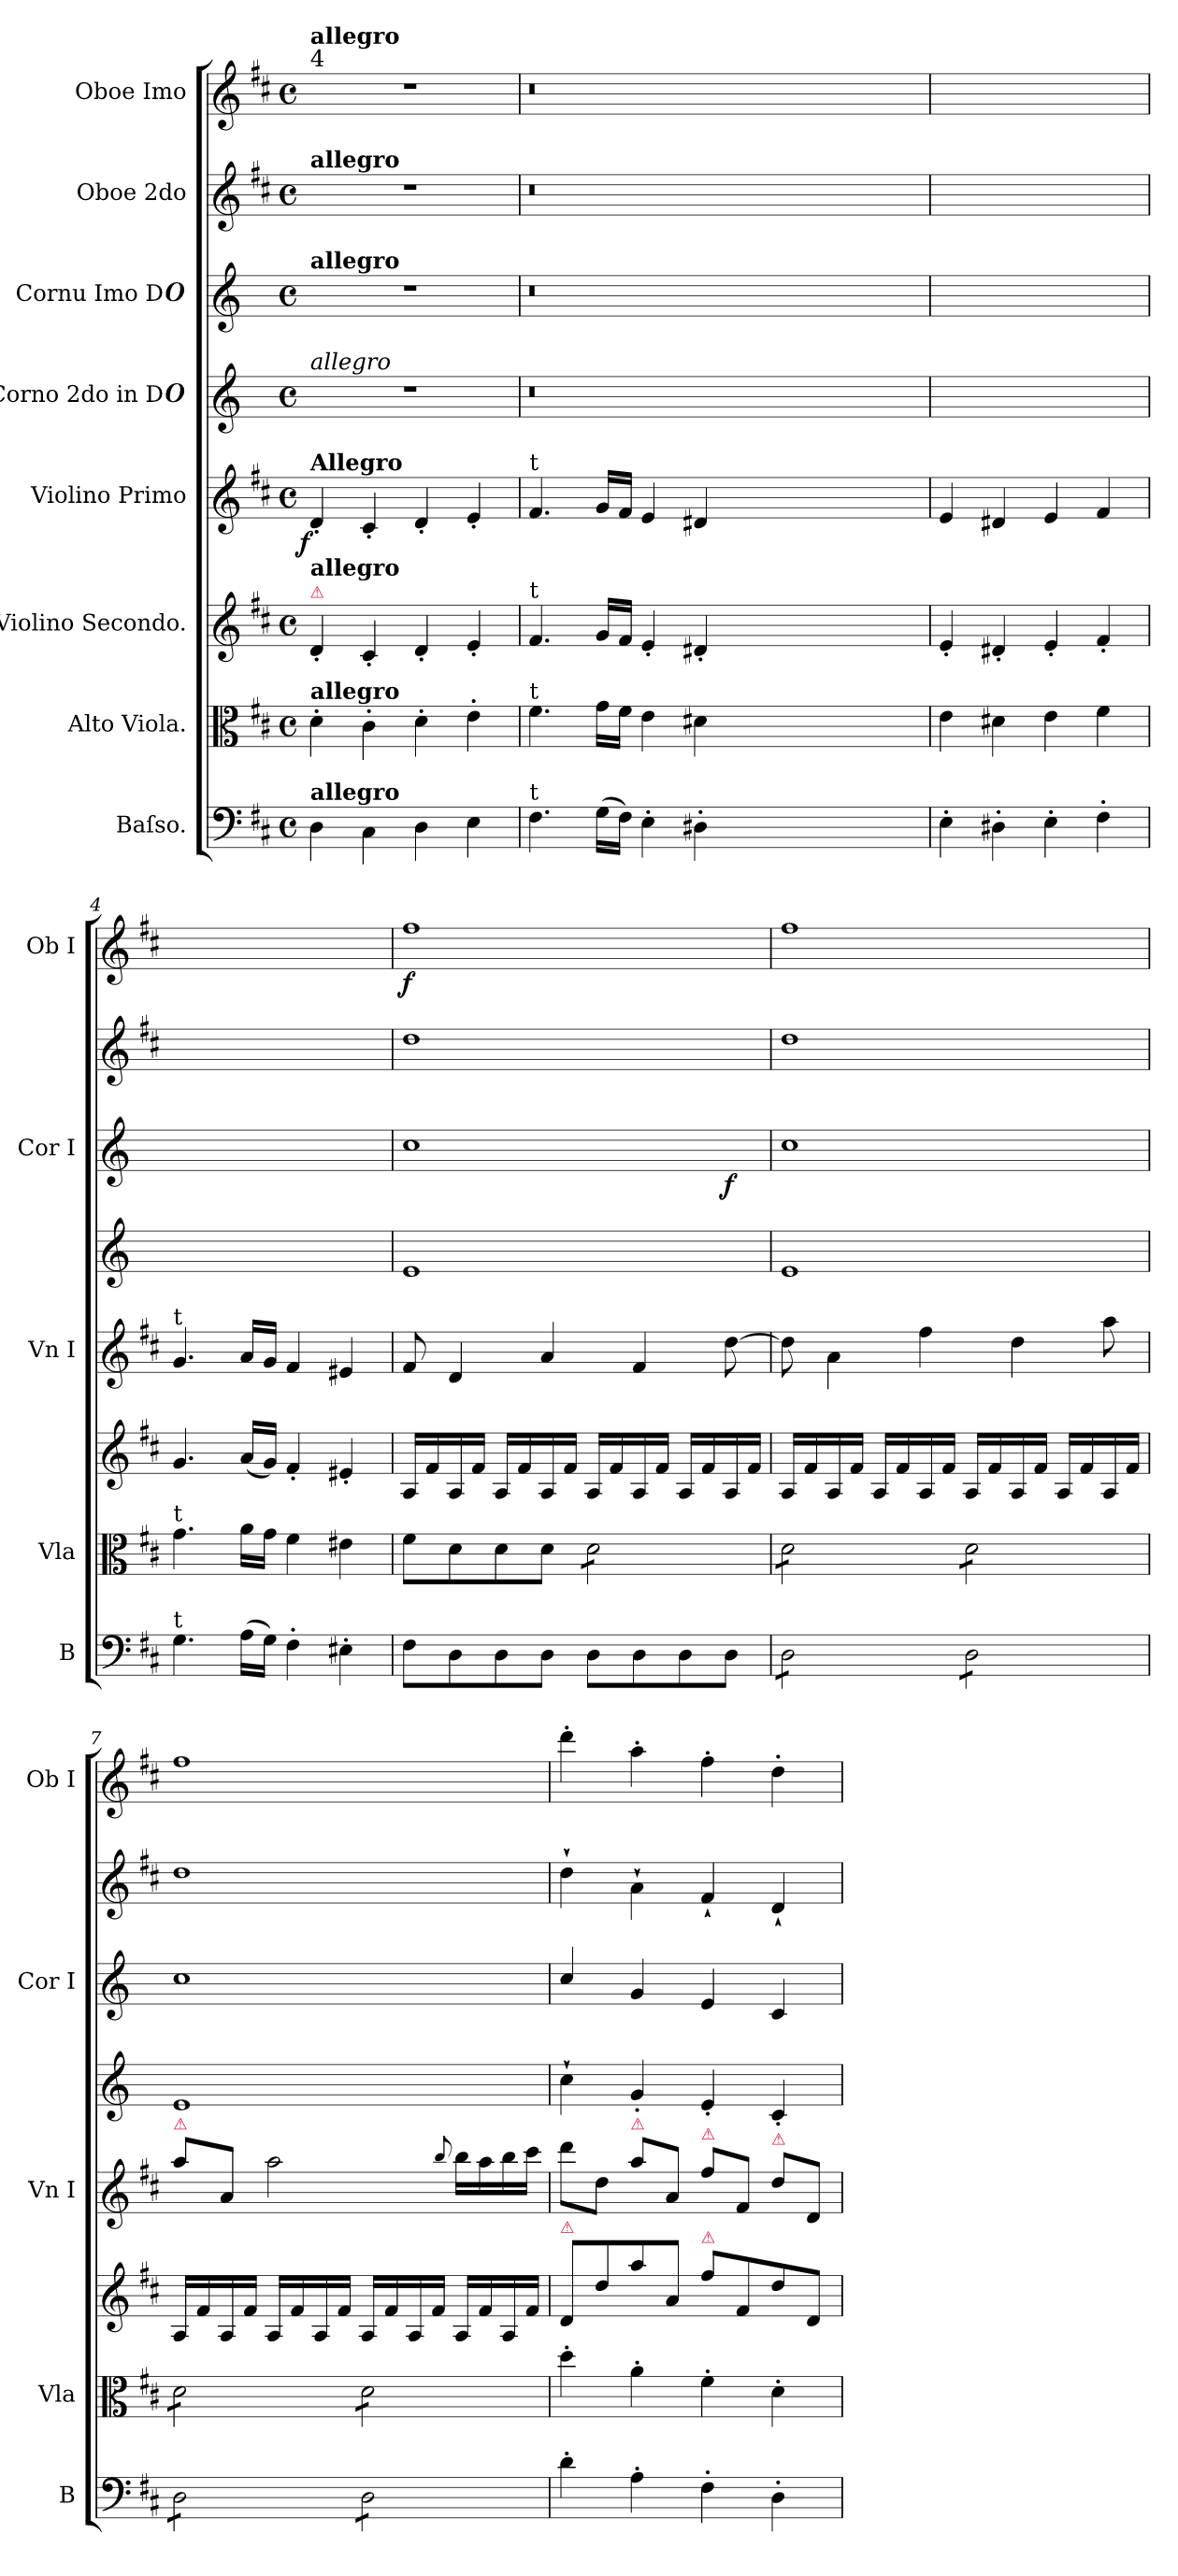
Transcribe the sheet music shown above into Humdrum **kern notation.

**kern	**kern	**dynam	**kern	**dynam	**kern	**dynam	**kern	**kern	**dynam	**kern	**kern	**dynam
*part8	*part7	*part7	*part6	*part6	*part5	*part5	*part4	*part3	*part3	*part2	*part1	*part1
*staff8	*staff7	*staff7	*staff6	*staff6	*staff5	*staff5	*staff4	*staff3	*staff3	*staff2	*staff1	*staff1
*I"Baſso.	*I"Alto Viola.	*	*I"Violino Secondo.	*	*I"Violino Primo	*	*I"Corno 2do in D#	*I"Cornu Imo D#	*	*I"Oboe 2do	*I"Oboe Imo	*
*I'B	*I'Vla	*	*	*	*I'Vn I	*	*	*I'Cor I	*	*	*I'Ob I	*
*clefF4	*clefC3	*	*clefG2	*	*clefG2	*	*clefG2	*clefG2	*	*clefG2	*clefG2	*
*	*	*	*	*	*	*	*ITrd-1c-2	*ITrd-1c-2	*	*	*	*
*k[f#c#]	*k[f#c#]	*	*k[f#c#]	*	*k[f#c#]	*	*k[f#c#]	*k[f#c#]	*	*k[f#c#]	*k[f#c#]	*
*D:	*D:	*	*D:	*	*D:	*	*	*	*	*D:	*D:	*
*M4/4	*M4/4	*	*M4/4	*	*M4/4	*	*M4/4	*M4/4	*	*M4/4	*M4/4	*
*met(c)	*met(c)	*	*met(c)	*	*met(c)	*	*met(c)	*met(c)	*	*met(c)	*met(c)	*
=1	=1	=1	=1	=1	=1	=1	=1	=1	=1	=1	=1	=1
!	!	!	!	!	!	!	!	!	!	!	!LO:TX:a:t=4	!
!	!	!	!	!	!	!	!	!	!	!	!LO:TX:a:B:t=allegro	!
!	!	!	!	!	!	!	!	!	!	!LO:TX:a:B:t=allegro	!	!
!	!	!	!	!	!	!	!	!LO:TX:a:B:t=allegro	!	!	!	!
!	!	!	!	!	!	!	!LO:TX:a:i:t=allegro	!	!	!	!	!
!	!	!	!	!	!LO:TX:a:B:t=Allegro	!	!	!	!	!	!	!
!	!	!	!LO:TX:a:color=crimson:t=⚠	!	!	!	!	!	!	!	!	!
!	!	!	!LO:TX:a:B:t=allegro	!	!	!	!	!	!	!	!	!
!	!LO:TX:a:B:t=allegro	!	!	!	!	!	!	!	!	!	!	!
!LO:TX:a:B:t=allegro	!	!	!	!	!	!	!	!	!	!	!	!
!	!	!	!	!	!	!LO:DY:rj	!	!	!	!	!	!
4D\	4d'\	for.	4d'/	for	4d'/	f	1r	1r	.	1r	1r	.
4C#\	4c#'\	.	4c#'/	.	4c#'/	.	.	.	.	.	.	.
4D\	4d'\	.	4d'/	.	4d'/	.	.	.	.	.	.	.
4E\	4e'\	.	4e'/	.	4e'/	.	.	.	.	.	.	.
=2	=2	=2	=2	=2	=2	=2	=2	=2	=2	=2	=2	=2
!	!	!	!	!	!LO:TX:a:t=t	!	!	!	!	!	!	!
!	!	!	!LO:TX:a:t=t	!	!	!	!	!	!	!	!	!
!	!LO:TX:a:t=t	!	!	!	!	!	!	!	!	!	!	!
!LO:TX:a:t=t	!	!	!	!	!	!	!	!	!	!	!	!
4.F#\	4.f#\	.	4.f#/	.	4.f#/	.	0.r	0.r	.	0.r	0.r	.
(16G\LL	16g\LL	.	16g/LL	.	16g/LL	.	.	.	.	.	.	.
16F#\JJ)	16f#\JJ	.	16f#/JJ	.	16f#/JJ	.	.	.	.	.	.	.
4E'\	4e\	.	4e'/	.	4e/	.	.	.	.	.	.	.
4D#X'\	4d#X\	.	4d#X'/	.	4d#X/	.	.	.	.	.	.	.
0ryy	0ryy	.	0ryy	.	0ryy	.	.	.	.	.	.	.
=3	=3	=3	=3	=3	=3	=3	=3	=3	=3	=3	=3	=3
4E'\	4e\	.	4e'/	.	4e/	.	1ryy	1ryy	.	1ryy	1ryy	.
4D#X'\	4d#X\	.	4d#X'/	.	4d#X/	.	.	.	.	.	.	.
4E'\	4e\	.	4e'/	.	4e/	.	.	.	.	.	.	.
4F#'\	4f#\	.	4f#'/	.	4f#/	.	.	.	.	.	.	.
=4	=4	=4	=4	=4	=4	=4	=4	=4	=4	=4	=4	=4
!	!	!	!	!	!LO:TX:a:t=t	!	!	!	!	!	!	!
!	!LO:TX:a:t=t	!	!	!	!	!	!	!	!	!	!	!
!LO:TX:a:t=t	!	!	!	!	!	!	!	!	!	!	!	!
4.G\	4.g\	.	4.g/	.	4.g/	.	1ryy	1ryy	.	1ryy	1ryy	.
(16A\LL	16a\LL	.	(16a/LL	.	16a/LL	.	.	.	.	.	.	.
16G\JJ)	16g\JJ	.	16g/JJ)	.	16g/JJ	.	.	.	.	.	.	.
4F#'\	4f#\	.	4f#'/	.	4f#/	.	.	.	.	.	.	.
4E#X'\	4e#X\	.	4e#X'/	.	4e#X/	.	.	.	.	.	.	.
=5	=5	=5	=5	=5	=5	=5	=5	=5	=5	=5	=5	=5
*	*	*	*	*	*	*	*	*^	*	*	*	*
8F#\L	8f#\L	.	16A/LL	.	8f#/	.	1f#	1dd	2..ryy	.	1dd	1ff#	f
.	.	.	16f#/	.	.	.	.	.	.	.	.	.	.
8D\	8d\	.	16A/	.	4d/	.	.	.	.	.	.	.	.
.	.	.	16f#/JJ	.	.	.	.	.	.	.	.	.	.
8D\	8d\	.	16A/LL	.	.	.	.	.	.	.	.	.	.
.	.	.	16f#/	.	.	.	.	.	.	.	.	.	.
8D\J	8d\J	.	16A/	.	4a/	.	.	.	.	.	.	.	.
.	.	.	16f#/JJ	.	.	.	.	.	.	.	.	.	.
*	*tremolo	*	*	*	*	*	*	*	*	*	*	*	*
8D\L	8d\L	.	16A/LL	.	.	.	.	.	.	.	.	.	.
.	.	.	16f#/	.	.	.	.	.	.	.	.	.	.
8D\	8d\	.	16A/	.	4f#/	.	.	.	.	.	.	.	.
.	.	.	16f#/JJ	.	.	.	.	.	.	.	.	.	.
8D\	8d\	.	16A/LL	.	.	.	.	.	.	.	.	.	.
.	.	.	16f#/	.	.	.	.	.	.	.	.	.	.
8D\J	8d\J	.	16A/	.	[8dd\	.	.	.	8ryy	f	.	.	.
.	.	.	16f#/JJ	.	.	.	.	.	.	.	.	.	.
*	*	*	*	*	*	*	*	*v	*v	*	*	*	*
=6	=6	=6	=6	=6	=6	=6	=6	=6	=6	=6	=6	=6
*tremolo	*	*	*	*	*	*	*	*	*	*	*	*
8D\L	8d\L	.	16A/LL	.	8dd\]	.	1f#	1dd	.	1dd	1ff#	.
.	.	.	16f#/	.	.	.	.	.	.	.	.	.
8D\	8d\	.	16A/	.	4a\	.	.	.	.	.	.	.
.	.	.	16f#/JJ	.	.	.	.	.	.	.	.	.
8D\	8d\	.	16A/LL	.	.	.	.	.	.	.	.	.
.	.	.	16f#/	.	.	.	.	.	.	.	.	.
8D\J	8d\J	.	16A/	.	4ff#\	.	.	.	.	.	.	.
.	.	.	16f#/JJ	.	.	.	.	.	.	.	.	.
8D\L	8d\L	.	16A/LL	.	.	.	.	.	.	.	.	.
.	.	.	16f#/	.	.	.	.	.	.	.	.	.
8D\	8d\	.	16A/	.	4dd\	.	.	.	.	.	.	.
.	.	.	16f#/JJ	.	.	.	.	.	.	.	.	.
8D\	8d\	.	16A/LL	.	.	.	.	.	.	.	.	.
.	.	.	16f#/	.	.	.	.	.	.	.	.	.
8D\J	8d\J	.	16A/	.	8aa\	.	.	.	.	.	.	.
.	.	.	16f#/JJ	.	.	.	.	.	.	.	.	.
=7	=7	=7	=7	=7	=7	=7	=7	=7	=7	=7	=7	=7
!	!	!	!	!	!LO:TX:a:color=crimson:t=⚠	!	!	!	!	!	!	!
8D\L	8d\L	.	16A/LL	.	8aa\L	.	1f#	1dd	.	1dd	1ff#	.
.	.	.	16f#/	.	.	.	.	.	.	.	.	.
8D\	8d\	.	16A/	.	8a/J	.	.	.	.	.	.	.
.	.	.	16f#/JJ	.	.	.	.	.	.	.	.	.
8D\	8d\	.	16A/LL	.	2aa\	.	.	.	.	.	.	.
.	.	.	16f#/	.	.	.	.	.	.	.	.	.
8D\J	8d\J	.	16A/	.	.	.	.	.	.	.	.	.
.	.	.	16f#/JJ	.	.	.	.	.	.	.	.	.
8D\L	8d\L	.	16A/LL	.	.	.	.	.	.	.	.	.
.	.	.	16f#/	.	.	.	.	.	.	.	.	.
8D\	8d\	.	16A/	.	.	.	.	.	.	.	.	.
.	.	.	16f#/JJ	.	.	.	.	.	.	.	.	.
.	.	.	.	.	8qqbb/	.	.	.	.	.	.	.
8D\	8d\	.	16A/LL	.	16bb\LL	.	.	.	.	.	.	.
.	.	.	16f#/	.	16aa\	.	.	.	.	.	.	.
8D\J	8d\J	.	16A/	.	16bb\	.	.	.	.	.	.	.
*	*Xtremolo	*	*	*	*	*	*	*	*	*	*	*
*Xtremolo	*	*	*	*	*	*	*	*	*	*	*	*
.	.	.	16f#/JJ	.	16ccc#\JJ	.	.	.	.	.	.	.
=8	=8	=8	=8	=8	=8	=8	=8	=8	=8	=8	=8	=8
!	!	!	!LO:TX:a:color=crimson:t=⚠	!	!	!	!	!	!	!	!	!
4d'\	4dd'\	.	8d/L	.	8ddd\L	.	4dd`\	4dd/	.	4dd`\	4ddd'\	.
.	.	.	8dd\	.	8dd\J	.	.	.	.	.	.	.
!	!	!	!	!	!LO:TX:a:color=crimson:t=⚠	!	!	!	!	!	!	!
4A'\	4a'\	.	8aa\	.	8aa\L	.	4a'/	4a/	.	4a`\	4aa'\	.
.	.	.	8a/J	.	8a/J	.	.	.	.	.	.	.
!	!	!	!	!	!LO:TX:a:color=crimson:t=⚠	!	!	!	!	!	!	!
!	!	!	!LO:TX:a:color=crimson:t=⚠	!	!	!	!	!	!	!	!	!
4F#'\	4f#'\	.	8ff#\L	.	8ff#\L	.	4f#'/	4f#/	.	4f#`/	4ff#'\	.
.	.	.	8f#/	.	8f#/J	.	.	.	.	.	.	.
!	!	!	!	!	!LO:TX:a:color=crimson:t=⚠	!	!	!	!	!	!	!
4D'\	4d'\	.	8dd\	.	8dd\L	.	4d'/	4d/	.	4d`/	4dd'\	.
.	.	.	8d/J	.	8d/J	.	.	.	.	.	.	.
=	=	=	=	=	=	=	=	=	=	=	=	=
*-	*-	*-	*-	*-	*-	*-	*-	*-	*-	*-	*-	*-
